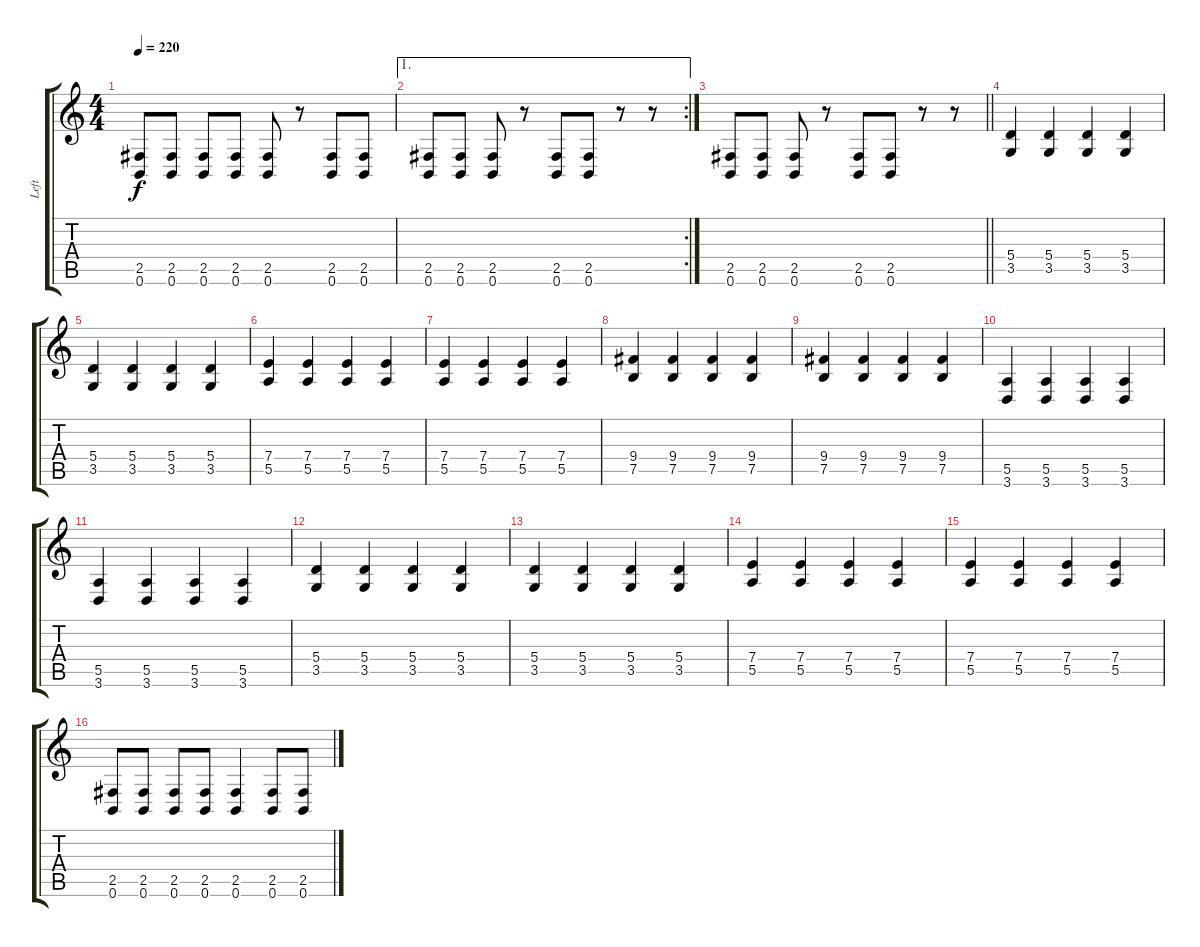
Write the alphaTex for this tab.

\track ("Left" "Left") {instrument distortionguitar}
\staff {score tabs}
\tuning (B3 Gb3 D3 A2 E2 B1) {hide}
\ts (4 4)
\tempo 220
\clef g2
\ks c
(2.5 0.6).8{dy f} (2.5 0.6).8 (2.5 0.6).8 (2.5 0.6).8 (2.5 0.6).8 r.8 (2.5 0.6).8 (2.5 0.6).8 |
\ae 1
\rc 2
(2.5 0.6).8 (2.5 0.6).8 (2.5 0.6).8 r.8 (2.5 0.6).8 (2.5 0.6).8 r.8 r.8 |
\barLineRight lightlight
(2.5 0.6).8 (2.5 0.6).8 (2.5 0.6).8 r.8 (2.5 0.6).8 (2.5 0.6).8 r.8 r.8 |
(5.4 3.5).4 (5.4 3.5).4 (5.4 3.5).4 (5.4 3.5).4 |
(5.4 3.5).4 (5.4 3.5).4 (5.4 3.5).4 (5.4 3.5).4 |
(7.4 5.5).4 (7.4 5.5).4 (7.4 5.5).4 (7.4 5.5).4 |
(7.4 5.5).4 (7.4 5.5).4 (7.4 5.5).4 (7.4 5.5).4 |
(9.4 7.5).4 (9.4 7.5).4 (9.4 7.5).4 (9.4 7.5).4 |
(9.4 7.5).4 (9.4 7.5).4 (9.4 7.5).4 (9.4 7.5).4 |
(5.5 3.6).4 (5.5 3.6).4 (5.5 3.6).4 (5.5 3.6).4 |
(5.5 3.6).4 (5.5 3.6).4 (5.5 3.6).4 (5.5 3.6).4 |
(5.4 3.5).4 (5.4 3.5).4 (5.4 3.5).4 (5.4 3.5).4 |
(5.4 3.5).4 (5.4 3.5).4 (5.4 3.5).4 (5.4 3.5).4 |
(7.4 5.5).4 (7.4 5.5).4 (7.4 5.5).4 (7.4 5.5).4 |
(7.4 5.5).4 (7.4 5.5).4 (7.4 5.5).4 (7.4 5.5).4 |
(2.5 0.6).8 (2.5 0.6).8 (2.5 0.6).8 (2.5 0.6).8 (2.5 0.6).4 (2.5 0.6).8 (2.5 0.6).8
